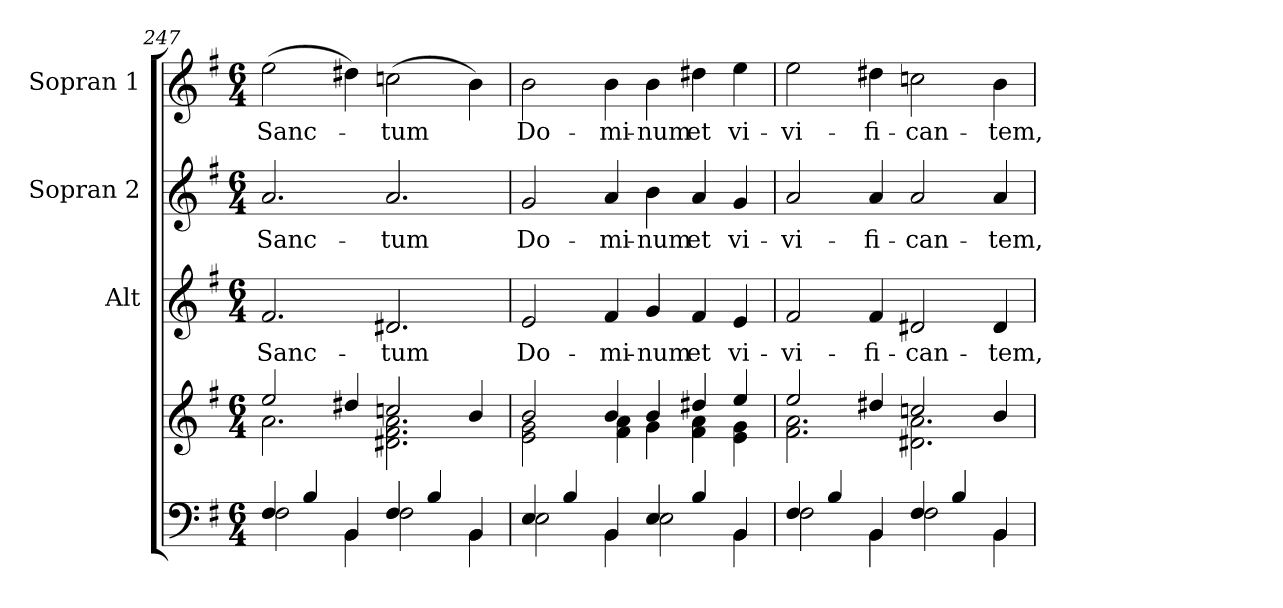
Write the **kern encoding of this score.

**kern	**kern	**kern	**text	**kern	**text	**kern	**text
*part4	*part4	*part3	*part3	*part2	*part2	*part1	*part1
*staff5	*staff4	*staff3	*staff3	*staff2	*staff2	*staff1	*staff1
*	*	*I"Alt	*	*I"Sopran 2	*	*I"Sopran 1	*
*	*	*I'A.	*	*I'S. 2	*	*I'S. 1	*
*clefF4	*clefG2	*clefG2	*	*clefG2	*	*clefG2	*
*k[f#]	*k[f#]	*k[f#]	*	*k[f#]	*	*k[f#]	*
*G:	*G:	*G:	*	*G:	*	*G:	*
*M6/4	*M6/4	*M6/4	*	*M6/4	*	*M6/4	*
=247	=247	=247	=247	=247	=247	=247	=247
*^	*^	*	*	*	*	*	*
!	!	!	!	!	!LO:LY:b	!	!LO:LY:b	!	!LO:LY:b
4F#/	2F#\	2ee/	2.a\	2.f#/	Sanc-	2.a/	Sanc-	(>2ee\	Sanc-
4B/	.	.	.	.	.	.	.	.	.
4BB/	4BB\	4dd#X/	.	.	.	.	.	4dd#X\)	.
!	!	!	!	!	!LO:LY:b	!	!LO:LY:b	!	!LO:LY:b
4F#/	2F#\	2ccn/	2.d#X\ 2.f#\ 2.a\	2.d#X/	-tum	2.a/	-tum	(>2ccn\	-tum
4B/	.	.	.	.	.	.	.	.	.
4BB/	4BB\	4b/	.	.	.	.	.	4b\)	.
=248	=248	=248	=248	=248	=248	=248	=248	=248	=248
!	!	!	!	!	!LO:LY:b	!	!LO:LY:b	!	!LO:LY:b
4E/	2E\	2b/	2e\ 2g\	2e/	Do-	2g/	Do-	2b\	Do-
4B/	.	.	.	.	.	.	.	.	.
!	!	!	!	!	!LO:LY:b	!	!LO:LY:b	!	!LO:LY:b
4BB/	4BB\	4b/	4f#\ 4a\	4f#/	-mi-	4a/	-mi-	4b\	-mi-
!	!	!	!	!	!LO:LY:b	!	!LO:LY:b	!	!LO:LY:b
4E/	2E\	4b/	4g\	4g/	-num	4b\	-num	4b\	-num
!	!	!	!	!	!LO:LY:b	!	!LO:LY:b	!	!LO:LY:b
4B/	.	4dd#X/	4f#\ 4a\	4f#/	et	4a/	et	4dd#X\	et
!	!	!	!	!	!LO:LY:b	!	!LO:LY:b	!	!LO:LY:b
4BB/	4BB\	4ee/	4e\ 4g\	4e/	vi-	4g/	vi-	4ee\	vi-
=249	=249	=249	=249	=249	=249	=249	=249	=249	=249
!	!	!	!	!	!LO:LY:b	!	!LO:LY:b	!	!LO:LY:b
4F#/	2F#\	2ee/	2.f#\ 2.a\	2f#/	-vi-	2a/	-vi-	2ee\	-vi-
4B/	.	.	.	.	.	.	.	.	.
!	!	!	!	!	!LO:LY:b	!	!LO:LY:b	!	!LO:LY:b
4BB/	4BB\	4dd#X/	.	4f#/	-fi-	4a/	-fi-	4dd#X\	-fi-
!	!	!	!	!	!LO:LY:b	!	!LO:LY:b	!	!LO:LY:b
4F#/	2F#\	2ccn/	2.d#X\ 2.a\	2d#X/	-can-	2a/	-can-	2ccn\	-can-
4B/	.	.	.	.	.	.	.	.	.
!	!	!	!	!	!LO:LY:b	!	!LO:LY:b	!	!LO:LY:b
4BB/	4BB\	4b/	.	4d#/	-tem,	4a/	-tem,	4b\	-tem,
*v	*v	*	*	*	*	*	*	*	*
*	*v	*v	*	*	*	*	*	*
=	=	=	=	=	=	=	=
*-	*-	*-	*-	*-	*-	*-	*-
